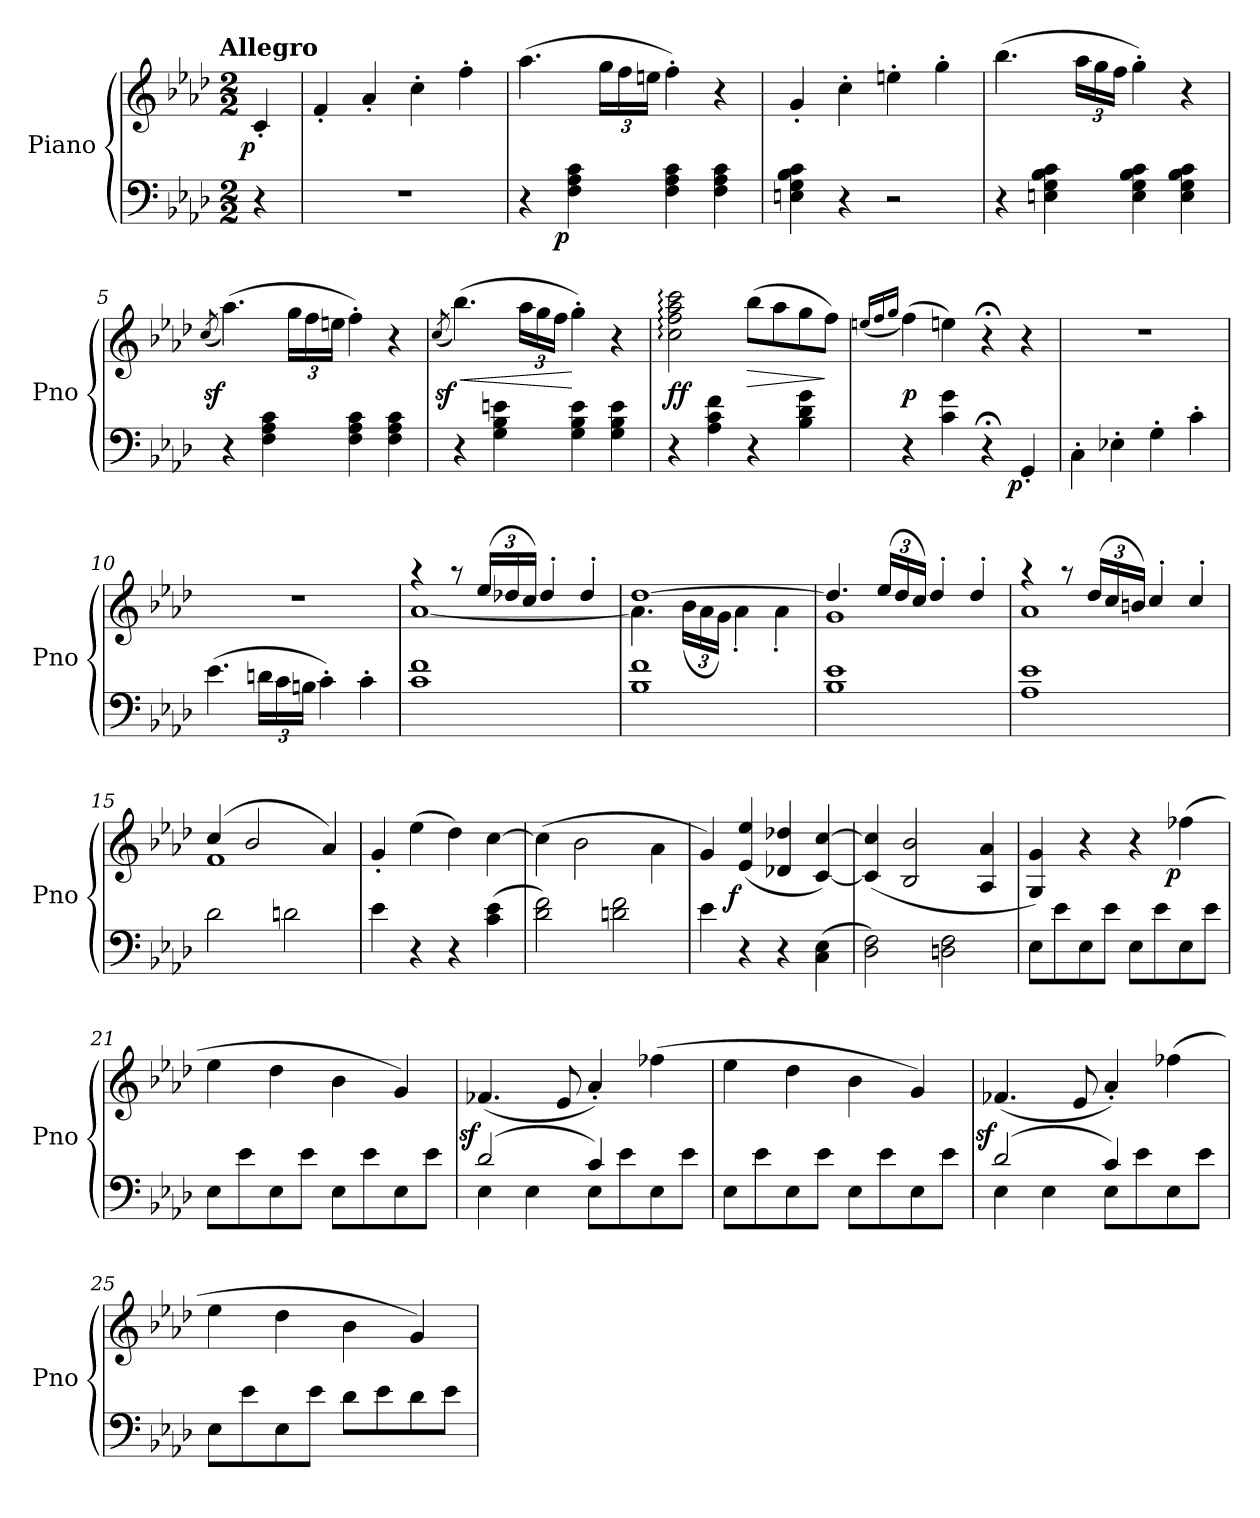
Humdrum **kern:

**kern	**kern	**dynam
*part1	*part1	*part1
*staff2	*staff1	*staff1/2
*I"Piano	*	*
*I'Pno	*	*
*clefF4	*clefG2	*
*k[b-e-a-d-]	*k[b-e-a-d-]	*
*f:	*f:	*
!!LO:TX:omd:t=Allegro
*M2/2	*M2/2	*
*MM240	*MM240	*
=	=	=
!	!	!LO:DY:rj
4r	4c'	p
=1	=1	=1
1r	4f'	.
.	4a-'	.
.	4cc'	.
.	4ff'	.
=2	=2	=2
4r	(4.aa-	.
!	!	!LO:DY:b=2:rj
4F 4A- 4c	.	p
.	24ggLL	.
.	24ff	.
.	24eenJJ	.
4F 4A- 4c	4ff')	.
4F 4A- 4c	4r	.
=3	=3	=3
4En 4G 4B- 4c	4g'	.
4r	4cc'	.
2r	4een'	.
.	4gg'	.
=4	=4	=4
4r	(4.bb-	.
4En 4G 4B- 4c	.	.
.	24aa-LL	.
.	24gg	.
.	24ffJJ	.
4E 4G 4B- 4c	4gg')	.
4E 4G 4B- 4c	4r	.
!!LO:LB:g=z
=5	=5	=5
.	(8qcc	.
!	!	!LO:DY:rj
4r	(4.aa-)	sf
4F 4A- 4c	.	.
.	24ggLL	.
.	24ff	.
.	24eenJJ	.
4F 4A- 4c	4ff')	.
4F 4A- 4c	4r	.
=6	=6	=6
.	(8qcc	.
!	!	!LO:DY:n=1:rj
4r	(4.bb-)	< sf
4G 4B- 4en	.	.
.	24aa-LL	.
.	24gg	.
.	24ffJJ	.
4G 4B- 4e	4gg')	[
4G 4B- 4e	4r	.
=7	=7	=7
4r	2cc: 2ff: 2aa-: 2ccc:	ff
4A- 4c 4f	.	.
4r	(8bb-L	>
.	8aa-	.
4B- 4d- 4g	8gg	.
.	8ffJ)	]
=8	=8	=8
.	(16qeenLL	.
.	16qff	.
.	16qggJJ	.
4r	(4ff)	p
4c 4g	4een)	.
4r;<	4r;<	.
!	!	!LO:DY:b=2:rj
4GG'	4r	p
=9	=9	=9
4C'\	1r	.
4E-X'	.	.
4G'	.	.
4c'	.	.
!!LO:LB:g=z
=10	=10	=10
(4.e-	1r	.
24dnLL	.	.
24c	.	.
24BnJJ	.	.
4c')	.	.
4c'	.	.
=11	=11	=11
*	*^	*
1c 1f	4raa	[1a-	.
.	8raa	.	.
.	(24ee-LL	.	.
.	24dd-X	.	.
.	24ccJJ)	.	.
.	4dd-'<	.	.
.	4dd-'<	.	.
=12	=12	=12	=12
1B- 1f	[1dd-	4.a-]	.
.	.	(24b-LL	.
.	.	24a-	.
.	.	24gJJ)	.
.	.	4a-'>	.
.	.	4a-'>	.
=13	=13	=13	=13
1B- 1e-	4.dd-]	1g	.
.	(24ee-LL	.	.
.	24dd-	.	.
.	24ccJJ)	.	.
.	4dd-'<	.	.
.	4dd-'<	.	.
=14	=14	=14	=14
1A- 1e-	4raa	1a-	.
.	8raa	.	.
.	(24dd-LL	.	.
.	24cc	.	.
.	24bnJJ)	.	.
.	4cc'<	.	.
.	4cc'<	.	.
!!LO:LB:g=z	!!
=15	=15	=15	=15
2d-	(4cc	1f	.
.	2b-	.	.
2dn	.	.	.
.	4a-)	.	.
*	*v	*v	*
=16	=16	=16
4e-	4g'	.
4r	(4ee-	.
4r	4dd-)	.
(4c 4e-	[4cc	.
=17	=17	=17
2d- 2f)	(4cc]	.
.	2b-	.
2dn 2f	.	.
.	4a-\	.
=18	=18	=18
4e-	4g)	.
!	!	!LO:DY:rj
4r	(4e- 4ee-	f
4r	4d-X 4dd-X	.
(4C 4E-	[4c [4cc)	.
=19	=19	=19
2D- 2F)	(4c] 4cc]	.
.	2B- 2b-	.
2Dn 2F	.	.
.	4A- 4a-	.
=20	=20	=20
8E-L	4G 4g)	.
8e-	.	.
8E-	4r	.
8e-J	.	.
8E-L	4r	.
8e-	.	.
!	!	!LO:DY:b:rj
8E-	(>4ff-X	p
8e-J	.	.
!!LO:LB:g=z
=21	=21	=21
8E-L	4ee-	.
8e-	.	.
8E-	4dd-	.
8e-J	.	.
8E-L	4b-	.
8e-	.	.
8E-	4g)	.
8e-J	.	.
=22	=22	=22
*^	*	*
!	!	!	!LO:DY:rj
(2d-	4E-	(4.f-X	sf
.	4E-	.	.
.	.	8e-	.
4c)	8E-L	4a-')	.
.	8e-	.	.
4ryy	8E-	(4ff-X	.
.	8e-J	.	.
*v	*v	*	*
=23	=23	=23
8E-L	4ee-	.
8e-	.	.
8E-	4dd-	.
8e-J	.	.
8E-L	4b-	.
8e-	.	.
8E-	4g)	.
8e-J	.	.
=24	=24	=24
*^	*	*
!	!	!	!LO:DY:rj
(2d-	4E-	(4.f-X	sf
.	4E-	.	.
.	.	8e-	.
4c)	8E-L	4a-')	.
.	8e-	.	.
4ryy	8E-	(4ff-X	.
.	8e-J	.	.
*v	*v	*	*
=25	=25	=25
8E-L	4ee-	.
8e-	.	.
8E-	4dd-	.
8e-J	.	.
8d-L	4b-	.
8e-	.	.
8d-	4g)	.
8e-J	.	.
=	=	=
*-	*-	*-
